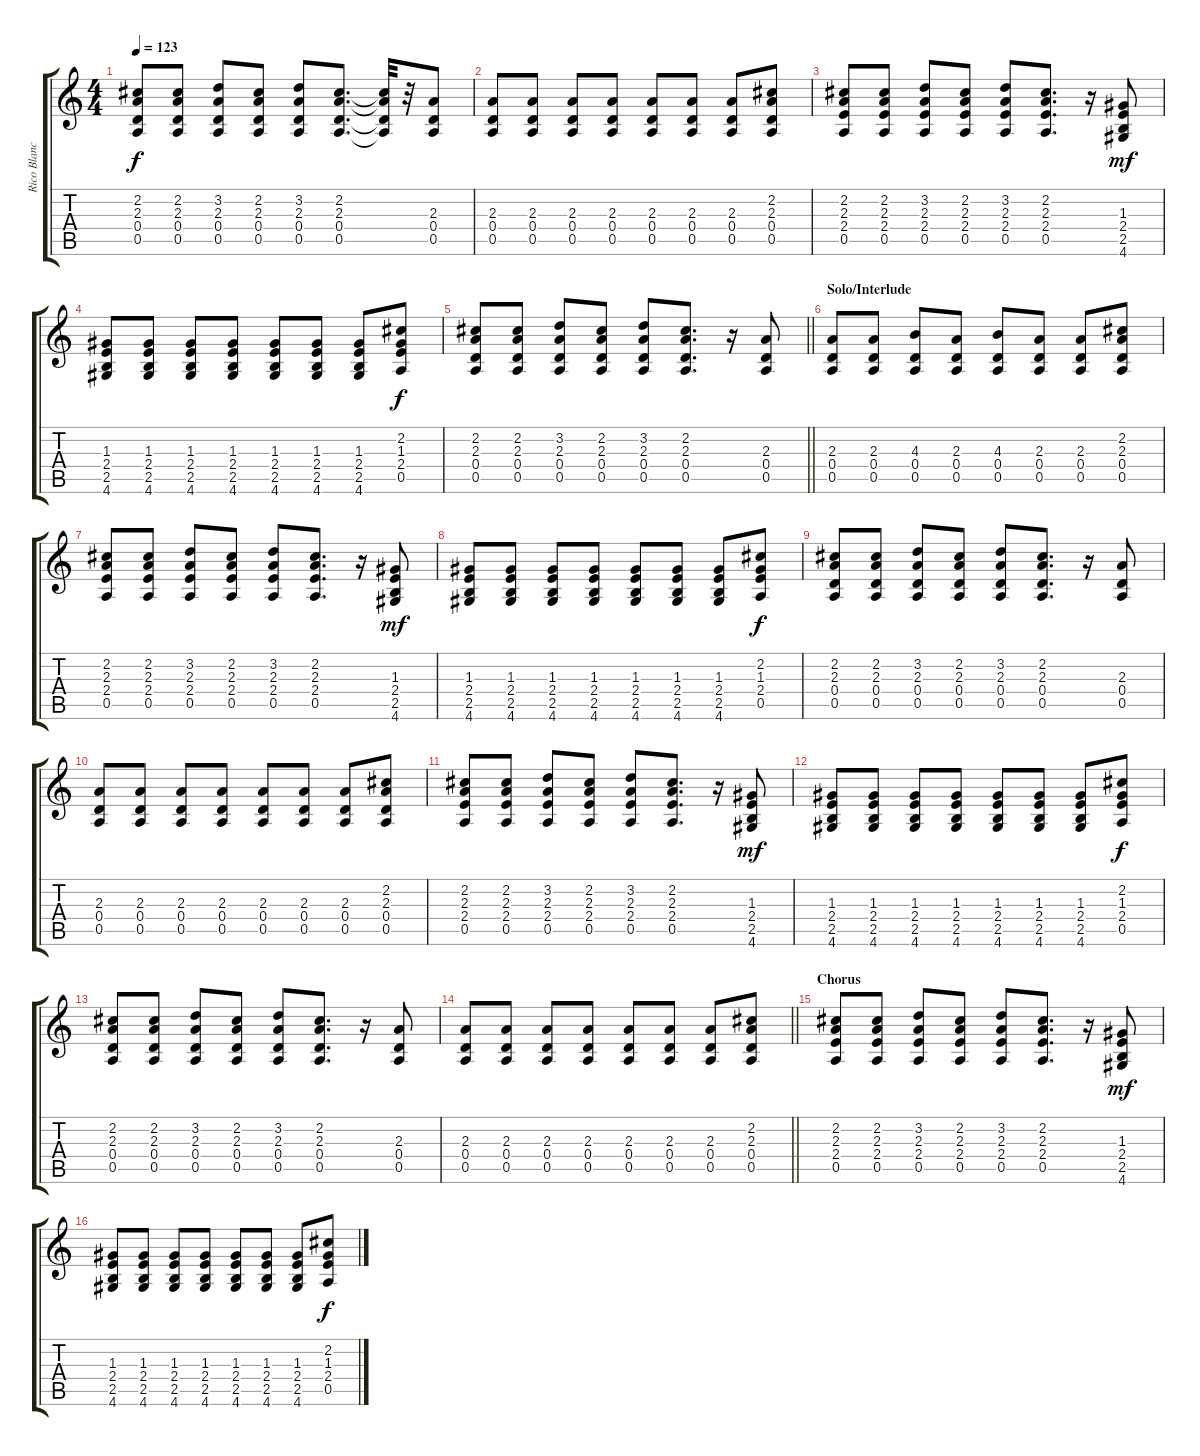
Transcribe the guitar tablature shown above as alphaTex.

\track ("Rico Blanco - Rhythm(Clean)" "Rico Blanc") {instrument electricguitarclean}
\staff {score tabs}
\tuning (E4 B3 G3 D3 A2 E2) {hide}
\ts (4 4)
\tempo 123
\clef g2
\ks c
(2.2 2.3 0.4 0.5).8{dy f} (2.2 2.3 0.4 0.5).8 (3.2 2.3 0.4 0.5).8 (2.2 2.3 0.4 0.5).8 (3.2 2.3 0.4 0.5).8 (2.2 2.3 0.4 0.5).8{d} (2.2{t} 2.3{t} 0.4{t} 0.5{t}).32 r.32 (2.3 0.4 0.5).8 |
(2.3 0.4 0.5).8 (2.3 0.4 0.5).8 (2.3 0.4 0.5).8 (2.3 0.4 0.5).8 (2.3 0.4 0.5).8 (2.3 0.4 0.5).8 (2.3 0.4 0.5).8 (2.2 2.3 0.4 0.5).8 |
(2.2 2.3 2.4 0.5).8 (2.2 2.3 2.4 0.5).8 (3.2 2.3 2.4 0.5).8 (2.2 2.3 2.4 0.5).8 (3.2 2.3 2.4 0.5).8 (2.2 2.3 2.4 0.5).8{d} r.16 (1.3 2.4 2.5 4.6).8{dy mf} |
(1.3 2.4 2.5 4.6).8 (1.3 2.4 2.5 4.6).8 (1.3 2.4 2.5 4.6).8 (1.3 2.4 2.5 4.6).8 (1.3 2.4 2.5 4.6).8 (1.3 2.4 2.5 4.6).8 (1.3 2.4 2.5 4.6).8 (2.2 1.3 2.4 0.5).8{dy f} |
\barLineRight lightlight
(2.2 2.3 0.4 0.5).8 (2.2 2.3 0.4 0.5).8 (3.2 2.3 0.4 0.5).8 (2.2 2.3 0.4 0.5).8 (3.2 2.3 0.4 0.5).8 (2.2 2.3 0.4 0.5).8{d} r.16 (2.3 0.4 0.5).8 |
\section ("" "Solo/Interlude")
(2.3 0.4 0.5).8 (2.3 0.4 0.5).8 (4.3 0.4 0.5).8 (2.3 0.4 0.5).8 (4.3 0.4 0.5).8 (2.3 0.4 0.5).8 (2.3 0.4 0.5).8 (2.2 2.3 0.4 0.5).8 |
(2.2 2.3 2.4 0.5).8 (2.2 2.3 2.4 0.5).8 (3.2 2.3 2.4 0.5).8 (2.2 2.3 2.4 0.5).8 (3.2 2.3 2.4 0.5).8 (2.2 2.3 2.4 0.5).8{d} r.16 (1.3 2.4 2.5 4.6).8{dy mf} |
(1.3 2.4 2.5 4.6).8 (1.3 2.4 2.5 4.6).8 (1.3 2.4 2.5 4.6).8 (1.3 2.4 2.5 4.6).8 (1.3 2.4 2.5 4.6).8 (1.3 2.4 2.5 4.6).8 (1.3 2.4 2.5 4.6).8 (2.2 1.3 2.4 0.5).8{dy f} |
(2.2 2.3 0.4 0.5).8 (2.2 2.3 0.4 0.5).8 (3.2 2.3 0.4 0.5).8 (2.2 2.3 0.4 0.5).8 (3.2 2.3 0.4 0.5).8 (2.2 2.3 0.4 0.5).8{d} r.16 (2.3 0.4 0.5).8 |
(2.3 0.4 0.5).8 (2.3 0.4 0.5).8 (2.3 0.4 0.5).8 (2.3 0.4 0.5).8 (2.3 0.4 0.5).8 (2.3 0.4 0.5).8 (2.3 0.4 0.5).8 (2.2 2.3 0.4 0.5).8 |
(2.2 2.3 2.4 0.5).8 (2.2 2.3 2.4 0.5).8 (3.2 2.3 2.4 0.5).8 (2.2 2.3 2.4 0.5).8 (3.2 2.3 2.4 0.5).8 (2.2 2.3 2.4 0.5).8{d} r.16 (1.3 2.4 2.5 4.6).8{dy mf} |
(1.3 2.4 2.5 4.6).8 (1.3 2.4 2.5 4.6).8 (1.3 2.4 2.5 4.6).8 (1.3 2.4 2.5 4.6).8 (1.3 2.4 2.5 4.6).8 (1.3 2.4 2.5 4.6).8 (1.3 2.4 2.5 4.6).8 (2.2 1.3 2.4 0.5).8{dy f} |
(2.2 2.3 0.4 0.5).8 (2.2 2.3 0.4 0.5).8 (3.2 2.3 0.4 0.5).8 (2.2 2.3 0.4 0.5).8 (3.2 2.3 0.4 0.5).8 (2.2 2.3 0.4 0.5).8{d} r.16 (2.3 0.4 0.5).8 |
\barLineRight lightlight
(2.3 0.4 0.5).8 (2.3 0.4 0.5).8 (2.3 0.4 0.5).8 (2.3 0.4 0.5).8 (2.3 0.4 0.5).8 (2.3 0.4 0.5).8 (2.3 0.4 0.5).8 (2.2 2.3 0.4 0.5).8 |
\section ("" "Chorus")
(2.2 2.3 2.4 0.5).8 (2.2 2.3 2.4 0.5).8 (3.2 2.3 2.4 0.5).8 (2.2 2.3 2.4 0.5).8 (3.2 2.3 2.4 0.5).8 (2.2 2.3 2.4 0.5).8{d} r.16 (1.3 2.4 2.5 4.6).8{dy mf} |
(1.3 2.4 2.5 4.6).8 (1.3 2.4 2.5 4.6).8 (1.3 2.4 2.5 4.6).8 (1.3 2.4 2.5 4.6).8 (1.3 2.4 2.5 4.6).8 (1.3 2.4 2.5 4.6).8 (1.3 2.4 2.5 4.6).8 (2.2 1.3 2.4 0.5).8{dy f}
